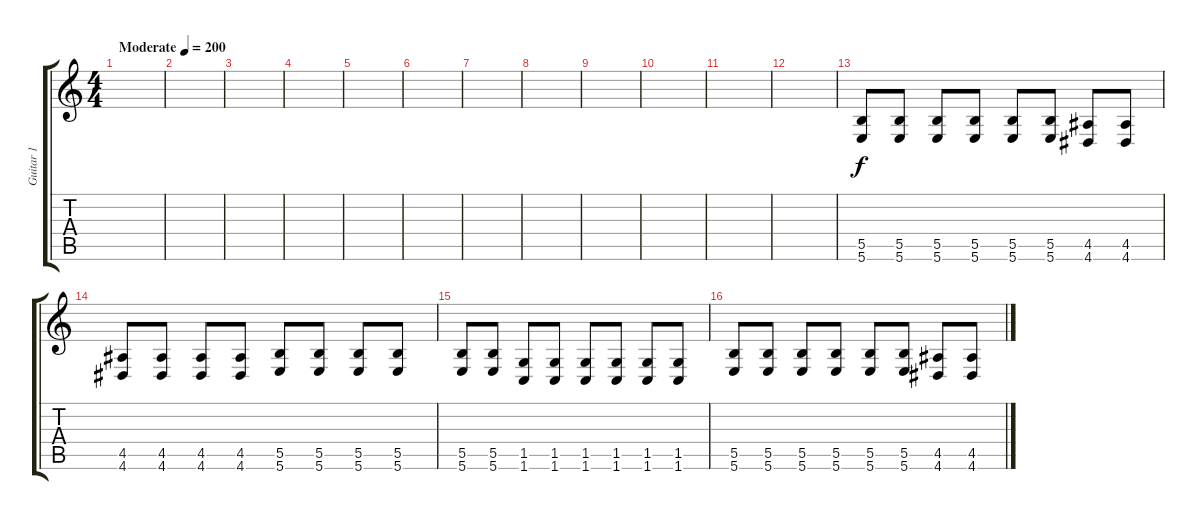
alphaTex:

\track ("Guitar 1" "Guitar 1") {instrument distortionguitar}
\staff {score tabs}
\tuning (Db4 Ab3 E3 B2 Gb2 B1) {hide}
\ts (4 4)
\tempo (200 "Moderate")
\clef g2
\ks c
|
|
|
|
|
|
|
|
|
|
|
|
(5.5 5.6).8 (5.5 5.6).8 (5.5 5.6).8 (5.5 5.6).8 (5.5 5.6).8 (5.5 5.6).8 (4.5 4.6).8 (4.5 4.6).8 |
(4.5 4.6).8 (4.5 4.6).8 (4.5 4.6).8 (4.5 4.6).8 (5.5 5.6).8 (5.5 5.6).8 (5.5 5.6).8 (5.5 5.6).8 |
(5.5 5.6).8 (5.5 5.6).8 (1.5 1.6).8 (1.5 1.6).8 (1.5 1.6).8 (1.5 1.6).8 (1.5 1.6).8 (1.5 1.6).8 |
(5.5 5.6).8 (5.5 5.6).8 (5.5 5.6).8 (5.5 5.6).8 (5.5 5.6).8 (5.5 5.6).8 (4.5 4.6).8 (4.5 4.6).8
